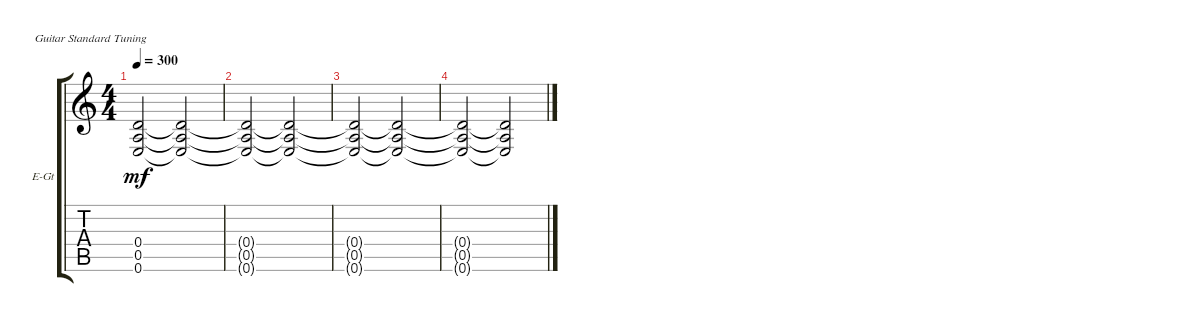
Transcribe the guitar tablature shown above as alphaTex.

\defaultSystemsLayout 4
\bracketExtendMode groupsimilarinstruments
\firstSystemTrackNameOrientation horizontal
\otherSystemsTrackNameOrientation horizontal
\track ("Гитара 2" "E-Gt") {instrument distortionguitar}
\staff {score tabs}
\tuning (E4 B3 G3 D3 A2 E2)
\ts (4 4)
\tempo 300
\clef g2
\ks c
(0.6{t} 0.5{t} 0.4{t}).2{dy mf} (0.4{t} 0.5{t} 0.6{t}).2 |
(0.6{t} 0.5{t} 0.4{t}).2 (0.4{t} 0.5{t} 0.6{t}).2 |
(0.6{t} 0.5{t} 0.4{t}).2 (0.4{t} 0.5{t} 0.6{t}).2 |
(0.6{t} 0.5{t} 0.4{t}).2 (0.4{t} 0.5{t} 0.6{t}).2
